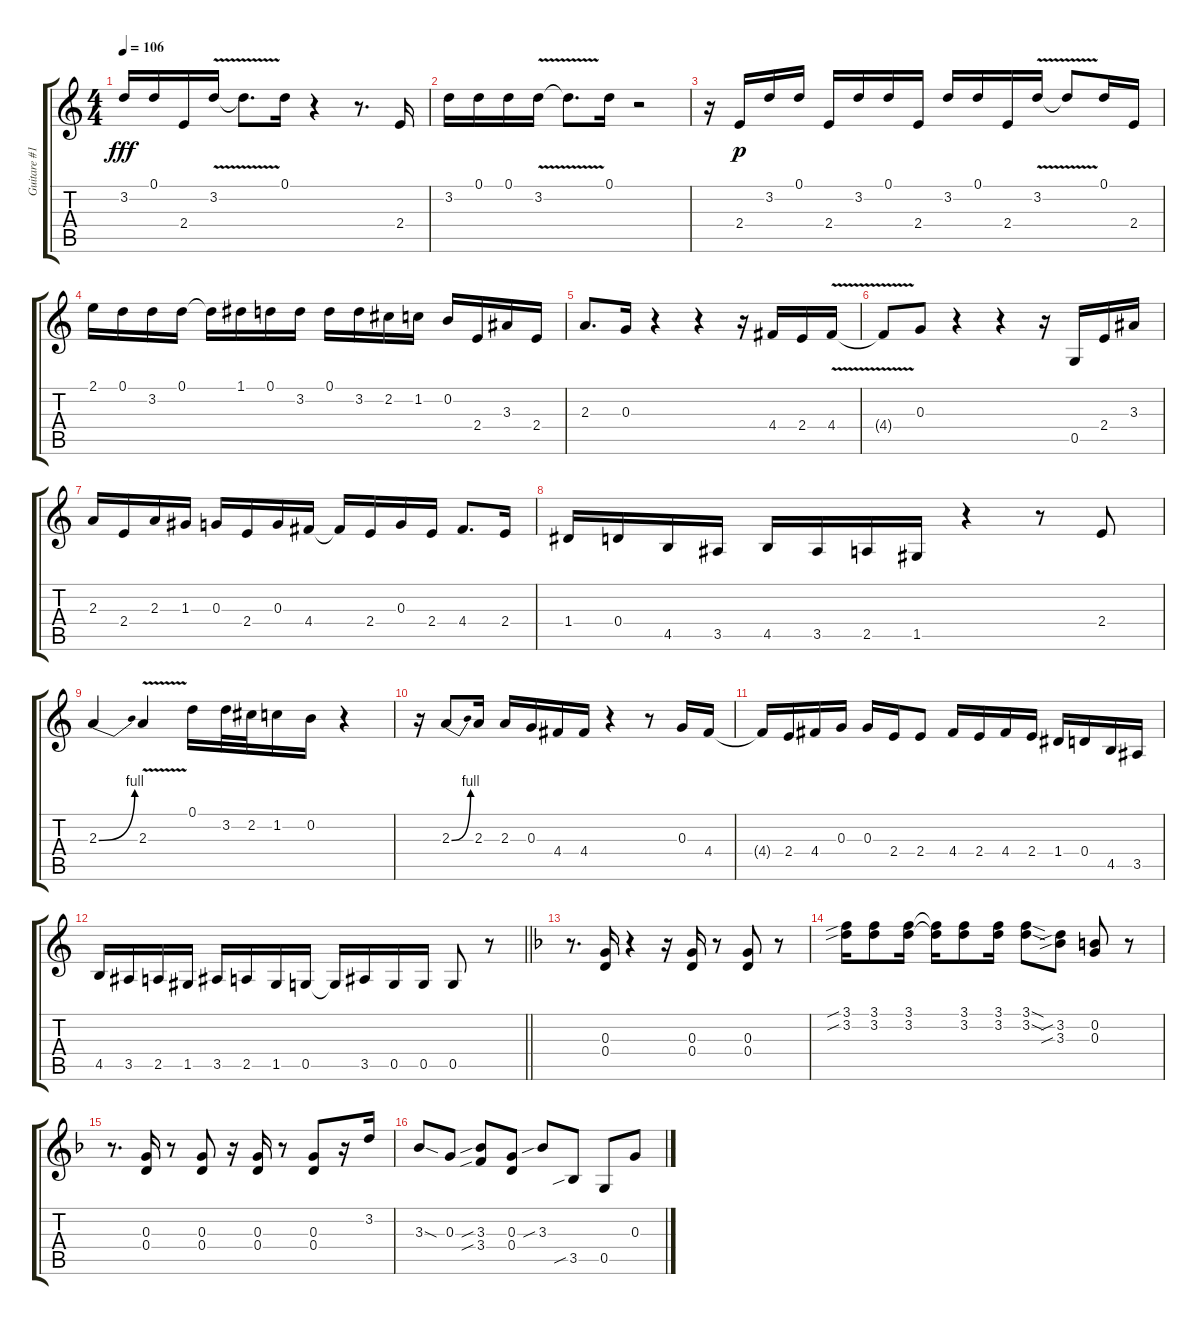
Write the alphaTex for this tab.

\track ("Guitare #1" "Guitare #1") {instrument distortionguitar}
\staff {score tabs}
\tuning (D4 B3 G3 D3 G2 D2) {hide}
\ts (4 4)
\tempo 106
\clef g2
\ks c
3.2.16{dy fff} 0.1.16 2.4.16 3.2{v}.16 3.2{v t}.8{d} 0.1.16 r.4 r.8{d} 2.4.16 |
3.2.16 0.1.16 0.1.16 3.2{v}.16 3.2{v t}.8{d} 0.1.16 r.2 |
r.16 2.4.16{dy p} 3.2.16 0.1.16 2.4.16 3.2.16 0.1.16 2.4.16 3.2.16 0.1.16 2.4.16 3.2{v}.16 3.2{v t}.8 0.1.16 2.4.16 |
2.1.16 0.1.16 3.2.16 0.1.16 0.1{t}.16 1.1.16 0.1.16 3.2.16 0.1.16 3.2.16 2.2.16 1.2.16 0.2.16 2.4.16 3.3.16 2.4.16 |
2.3.8{d} 0.3.16 r.4 r.4 r.16 4.4.16 2.4.16 4.4{v}.16 |
4.4{v t}.8 0.3.8 r.4 r.4 r.16 0.5.16 2.4.16 3.3.16 |
2.3.16 2.4.16 2.3.16 1.3.16 0.3.16 2.4.16 0.3.16 4.4.16 4.4{t}.16 2.4.16 0.3.16 2.4.16 4.4.8{d} 2.4.16 |
1.4.16 0.4.16 4.5.16 3.5.16 4.5.16 3.5.16 2.5.16 1.5.16 r.4 r.8 2.4.8 |
2.3{be (bend 0 0 60 4)}.4 2.3{v}.4 0.1.16 3.2.32 2.2.32 1.2.16 0.2.16 r.4 |
r.16 2.3{be (bend 0 0 60 4)}.8 2.3.16 2.3.16 0.3.16 4.4.16 4.4.16 r.4 r.8 0.3.16 4.4.16 |
4.4{t}.16 2.4.16 4.4.16 0.3.16 0.3.16 2.4.16 2.4.8 4.4.16 2.4.16 4.4.16 2.4.16 1.4.16 0.4.16 4.5.16 3.5.16 |
\barLineRight lightlight
4.5.16 3.5.16 2.5.16 1.5.16 3.5.16 2.5.16 1.5.16 0.5.16 0.5{t}.16 3.5.16 0.5.16 0.5.16 0.5.8 r.8 |
\ks f
r.8{d volume 16} (0.3 0.4).16 r.4 r.16 (0.3 0.4).16 r.8 (0.3 0.4).8 r.8 |
(3.1{sib} 3.2{sib}).16 (3.1 3.2).8 (3.1 3.2).16 (3.1{t} 3.2{t}).16 (3.1 3.2).8 (3.1 3.2).16 (3.1{sod} 3.2{sod}).8 (3.2{sib} 3.3{sib}).8 (0.2 0.3).8 r.8 |
r.8{d} (0.3 0.4).16 r.8 (0.3 0.4).8 r.16 (0.3 0.4).16 r.8 (0.3 0.4).8 r.16 3.2.16 |
3.3{sod}.8 0.3.8 (3.3{sib} 3.4{sib}).8 (0.3 0.4).8 3.3{sib}.8 3.5{sib}.8 0.5.8 0.3.8
